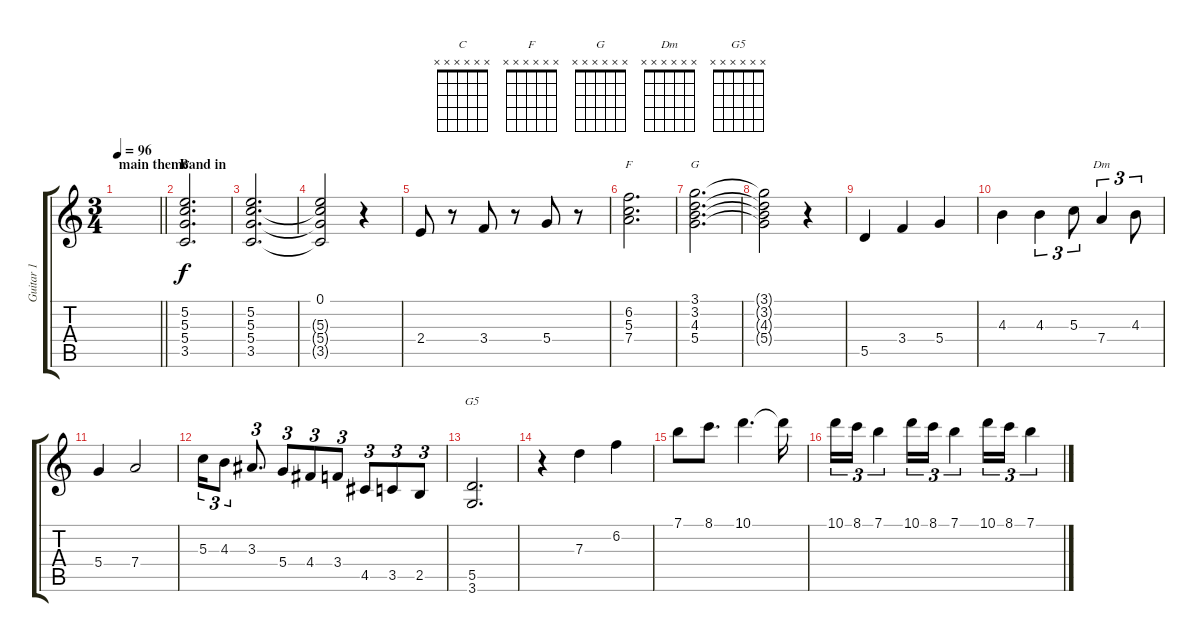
\track ("Guitar 1" "Guitar 1") {instrument distortionguitar}
\staff {score tabs}
\tuning (E4 B3 G3 D3 A2 E2) {hide}
\chord ("C" x x x x x x)
\chord ("F" x x x x x x)
\chord ("G" x x x x x x)
\chord ("Dm" x x x x x x)
\chord ("G5" x x x x x x)
\ts (3 4)
\section ("" "main theme")
\tempo 96
\clef g2
\barLineRight lightlight
\ks c
|
\section ("" "Band in")
(5.2 5.3 5.4 3.5).2{d ch "C"} |
(5.2 5.3 5.4 3.5).2{d} |
(0.1 5.3{t} 5.4{t} 3.5{t}).2 r.4 |
2.4.8 r.8 3.4.8 r.8 5.4.8 r.8 |
(6.2 5.3 7.4).2{d ch "F"} |
(3.1 3.2 4.3 5.4).2{d ch "G"} |
(3.1{t} 3.2{t} 4.3{t} 5.4{t}).2 r.4 |
5.5.4 3.4.4 5.4.4 |
4.3.4 4.3.4{tu (3 2)} 5.3.8{tu (3 2)} 7.4.4{tu (3 2) ch "Dm"} 4.3.8{tu (3 2)} |
5.4.4 7.4.2 |
5.3.16{tu (3 2)} 4.3.8{tu (3 2)} 3.3.8{d tu (3 2)} 5.4.8{tu (3 2)} 4.4.8{tu (3 2)} 3.4.8{tu (3 2)} 4.5.8{tu (3 2)} 3.5.8{tu (3 2)} 2.5.8{tu (3 2)} |
(5.5 3.6).2{d ch "G5"} |
r.4 7.3.4 6.2.4 |
7.1.8 8.1.8{d} 10.1.4{d} 10.1{t}.16 |
10.1.16{tu (3 2)} 8.1.16{tu (3 2)} 7.1.4{tu (3 2)} 10.1.16{tu (3 2)} 8.1.16{tu (3 2)} 7.1.4{tu (3 2)} 10.1.16{tu (3 2)} 8.1.16{tu (3 2)} 7.1.4{tu (3 2)}
